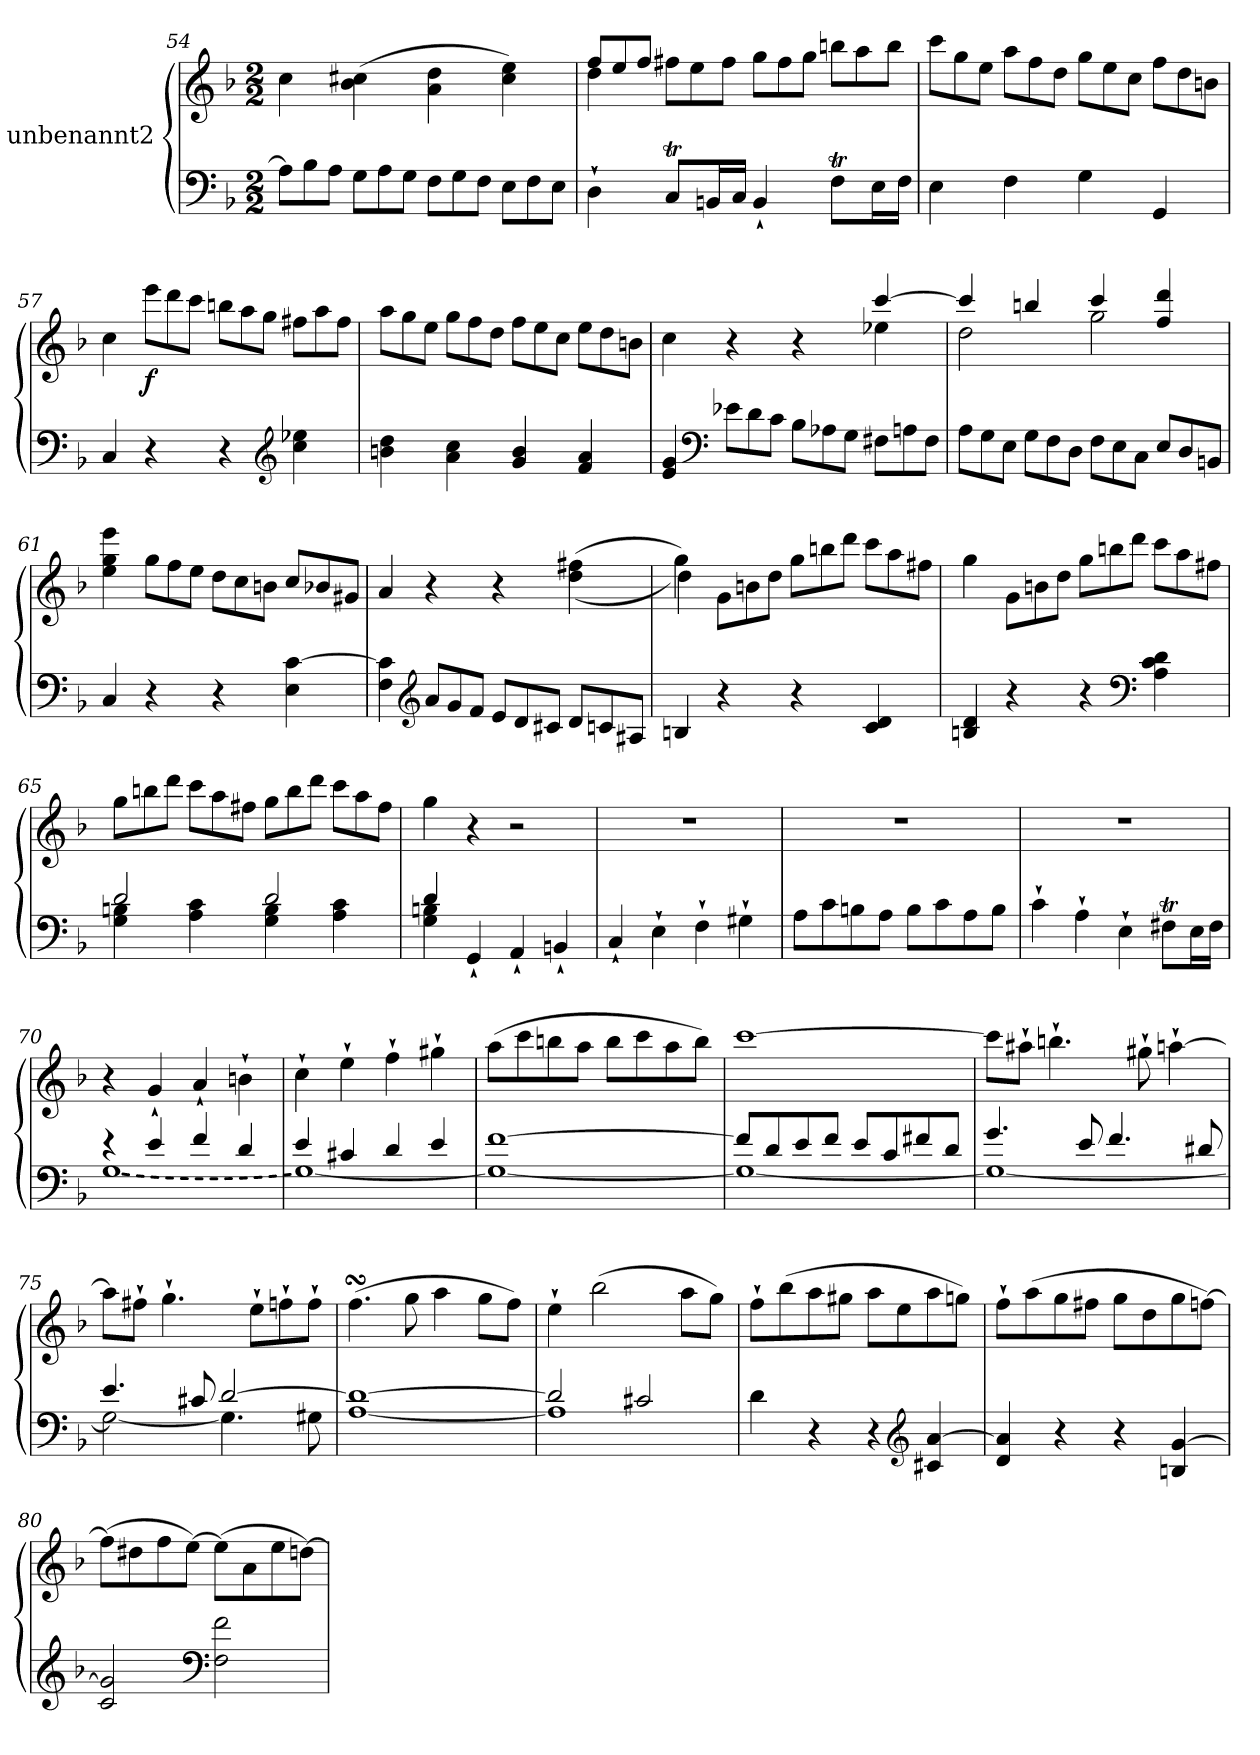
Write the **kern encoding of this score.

**kern	**kern	**dynam
*part1	*part1	*part1
*staff2	*staff1	*staff1/2
*I"unbenannt2	*	*
*clefF4	*clefG2	*
*k[b-]	*k[b-]	*
*M2/2	*M2/2	*
*Xtuplet	*	*
=54	=54	=54
12A\L]	4cc\	.
12B-\	.	.
12A\J	.	.
12G\L	(>4b-\ 4cc#X\	.
12A\	.	.
12G\J	.	.
12F\L	4a\ 4dd\	.
12G\	.	.
12F\J	.	.
12E\L	4cc#\ 4ee\)	.
12F\	.	.
12E\J	.	.
=55	=55	=55
*	*Xtuplet	*
*	*^	*
4D`\	12ff/L	4dd\	.
.	12ee/	.	.
.	12ff/J	.	.
8CT/L	12ff#X\L	2.ryy	.
.	12ee\	.	.
16BBn/L	.	.	.
.	12ff#\J	.	.
16C/JJ	.	.	.
4BB`/	12gg\L	.	.
.	12ff#\	.	.
.	12gg\J	.	.
8FT\L	12bbn\L	.	.
.	12aa\	.	.
16E\L	.	.	.
.	12bb\J	.	.
16F\JJ	.	.	.
*	*v	*v	*
=56	=56	=56
4E\	12ccc\L	.
.	12gg\	.
.	12ee\J	.
4F\	12aa\L	.
.	12ff\	.
.	12dd\J	.
4G\	12gg\L	.
.	12ee\	.
.	12cc\J	.
4GG/	12ff\L	.
.	12dd\	.
.	12bn\J	.
=57	=57	=57
4C/	4cc\	.
!	!	!LO:DY:b
4r	12eee\L	f
.	12ddd\	.
.	12ccc\J	.
4r	12bbn\L	.
.	12aa\	.
.	12gg\J	.
*clefG2	*	*
4cc\ 4ee-X\	12ff#X\L	.
.	12aa\	.
.	12ff#\J	.
=58	=58	=58
4bn\ 4dd\	12aa\L	.
.	12gg\	.
.	12ee\J	.
4a\ 4cc\	12gg\L	.
.	12ff\	.
.	12dd\J	.
4g/ 4b/	12ff\L	.
.	12ee\	.
.	12cc\J	.
4f/ 4a/	12ee\L	.
.	12dd\	.
.	12bn\J	.
=59	=59	=59
*	*^	*
4e/ 4g/	4cc\	2.ryy	.
*clefF4	*	*	*
12e-X\L	4r	.	.
12d\	.	.	.
12c\J	.	.	.
12B-\L	4r	.	.
12A-X\	.	.	.
12G\J	.	.	.
12F#X\L	[4ccc/	4ee-X\	.
12An\	.	.	.
12F#\J	.	.	.
=60	=60	=60	=60
12A\L	4ccc/]	2dd\	.
12G\	.	.	.
12E\J	.	.	.
12G\L	4bbn/	.	.
12F\	.	.	.
12D\J	.	.	.
12F\L	4ccc/	2gg\	.
12E\	.	.	.
12C\J	.	.	.
12E/L	4ff/ 4ddd/	.	.
12D/	.	.	.
12BBn/J	.	.	.
*	*v	*v	*
=61	=61	=61
4C/	4ee\ 4gg\ 4eee\	.
4r	12gg\L	.
.	12ff\	.
.	12ee\J	.
4r	12dd\L	.
.	12cc\	.
.	12bn\J	.
4E\ [4c\	12cc/L	.
.	12b-X/	.
.	12g#X/J	.
=62	=62	=62
4F\ 4c\]	4a/	.
*clefG2	*	*
12a/L	4r	.
12g/	.	.
12f/J	.	.
12e/L	4r	.
12d/	.	.
12c#X/J	.	.
12d/L	(>(<4dd\ 4ff#X\	.
12cn/	.	.
12A#X/J	.	.
=63	=63	=63
*	*^	*
4Bn/	4gg\))	4dd\	.
4r	12g\L	2.ryy	.
.	12bn\	.	.
.	12dd\J	.	.
4r	12gg\L	.	.
.	12bbn\	.	.
.	12ddd\J	.	.
4c/ 4d/	12ccc\L	.	.
.	12aa\	.	.
.	12ff#X\J	.	.
*	*v	*v	*
=64	=64	=64
4Bn/ 4d/	4gg\	.
4r	12g\L	.
.	12bn\	.
.	12dd\J	.
4r	12gg\L	.
.	12bbn\	.
.	12ddd\J	.
*clefF4	*	*
4A\ 4c\ 4d\	12ccc\L	.
.	12aa\	.
.	12ff#X\J	.
=65	=65	=65
*^	*	*
2d/	4G\ 4Bn\	12gg\L	.
.	.	12bbn\	.
.	.	12ddd\J	.
.	4A\ 4c\	12ccc\L	.
.	.	12aa\	.
.	.	12ff#X\J	.
2d/	4G\ 4B\	12gg\L	.
.	.	12bb\	.
.	.	12ddd\J	.
.	4A\ 4c\	12ccc\L	.
.	.	12aa\	.
.	.	12ff#\J	.
=66	=66	=66	=66
4d/	4G\ 4Bn\	4gg\	.
4GG`/	2.ryy	4r	.
4AA`/	.	2r	.
4BBn`/	.	.	.
*v	*v	*	*
=67	=67	=67
4C`/	1r	.
4E`\	.	.
4F`\	.	.
4G#X`\	.	.
=68	=68	=68
8A\L	1r	.
8c\	.	.
8Bn\	.	.
8A\J	.	.
8B\L	.	.
8c\	.	.
8A\	.	.
8B\J	.	.
=69	=69	=69
4c`\	1r	.
4A`\	.	.
4E`\	.	.
8F#Xt\L	.	.
16E\L	.	.
16F#\JJ	.	.
=70	=70	=70
*^	*	*
!	!LO:T:dash	!	!
4r	[1G	4r	.
4e/	.	4g`/	.
4f/	.	4a`/	.
4d/	.	4bn`\	.
=71	=71	=71	=71
4e/	1G_	4cc`\	.
4c#X/	.	4ee`\	.
4d/	.	4ff`\	.
4e/	.	4gg#X`\	.
=72	=72	=72	=72
[1f	1G_	(>8aa\L	.
.	.	8ccc\	.
.	.	8bbn\	.
.	.	8aa\J	.
.	.	8bb\L	.
.	.	8ccc\	.
.	.	8aa\	.
.	.	8bb\J)	.
=73	=73	=73	=73
8f/L]	1G_	[1ccc	.
8d/	.	.	.
8e/	.	.	.
8f/J	.	.	.
8e/L	.	.	.
8c/	.	.	.
8f#X/	.	.	.
8d/J	.	.	.
=74	=74	=74	=74
4.g/	1G_	8ccc\L]	.
.	.	8aa#X`\J	.
.	.	4.bbn`\	.
8e/	.	.	.
4.f/	.	.	.
.	.	8gg#X`\	.
.	.	[4aan`\	.
8d#X/	.	.	.
=75	=75	=75	=75
4.e/	2G\_	8aa\L]	.
.	.	8ff#X`\J	.
.	.	4.gg`\	.
8c#X/	.	.	.
[2d/	4.G\]	.	.
.	.	8ee`\L	.
.	.	8ffn`\	.
.	8G#X\	8ff`\J	.
=76	=76	=76	=76
1d_	[1A	(>4.ffsSSs\	.
.	.	8gg\	.
.	.	4aa\	.
.	.	8gg\L	.
.	.	8ff\J)	.
=77	=77	=77	=77
2d/]	1A]	4ee`\	.
.	.	(>2bb-\	.
2c#X/	.	.	.
.	.	8aa\L	.
.	.	8gg\J)	.
*v	*v	*	*
=78	=78	=78
4d\	8ff`\L	.
.	(>8bb-\	.
4r	8aa\	.
.	8gg#X\J	.
4r	8aa\L	.
.	8ee\	.
*clefG2	*	*
4c#X/ [4a/	8aa\	.
.	8ggn\J)	.
=79	=79	=79
4d/ 4a/]	8ff`\L	.
.	(>8aa\	.
4r	8gg\	.
.	8ff#X\J	.
4r	8gg\L	.
.	8dd\	.
4Bn/ [4g/	8gg\	.
.	[8ffn\J)	.
=80	=80	=80
2c/ 2g/]	(>8ff\L]	.
.	8dd#X\	.
.	8ff\	.
.	[8ee\J)	.
*clefF4	*	*
2F\ 2f\	(>8ee\L]	.
.	8a\	.
.	8ee\	.
.	[8ddn\J)	.
=	=	=
*-	*-	*-
